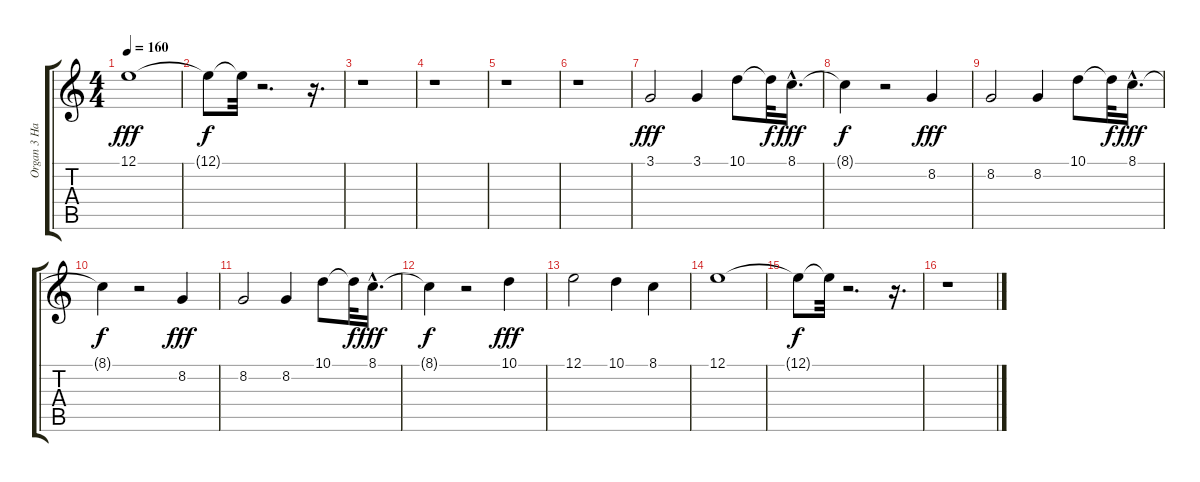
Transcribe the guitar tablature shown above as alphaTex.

\track ("Organ 3 Harmony" "Organ 3 Ha") {instrument rockorgan}
\staff {score tabs}
\tuning (E4 B3 G3 D3 A2 E2) {hide}
\ts (4 4)
\tempo 160
\clef g2
\ks c
12.1.1{dy fff} |
12.1{t}.8{dy f} 12.1{t}.32 r.2{d} r.16{d} |
r.1 |
r.1 |
r.1 |
r.1 |
3.1.2{dy fff} 3.1.4 10.1.8 10.1{t}.32{dy f} 8.1{hac}.16{d dy fff} |
8.1{t}.4{dy f} r.2 8.2.4{dy fff} |
8.2.2 8.2.4 10.1.8 10.1{t}.32{dy f} 8.1{hac}.16{d dy fff} |
8.1{t}.4{dy f} r.2 8.2.4{dy fff} |
8.2.2 8.2.4 10.1.8 10.1{t}.32{dy f} 8.1{hac}.16{d dy fff} |
8.1{t}.4{dy f} r.2 10.1.4{dy fff} |
12.1.2 10.1.4 8.1.4 |
12.1.1 |
12.1{t}.8{dy f} 12.1{t}.32 r.2{d} r.16{d} |
r.1
